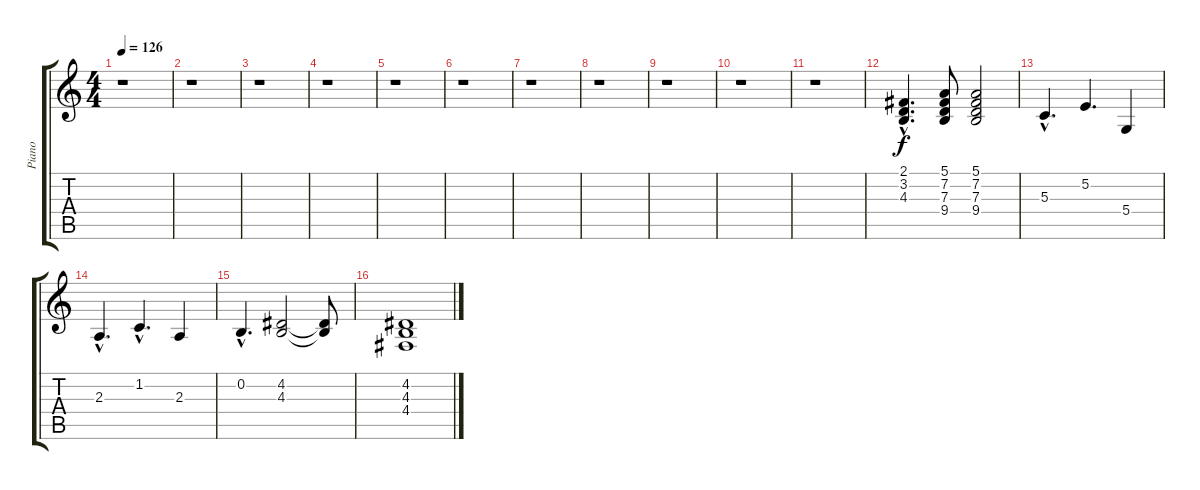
\track ("Piano" "Piano") {instrument acousticgrandpiano}
\staff {score tabs}
\tuning (E4 B3 G3 D3 A2 E2) {hide}
\ts (4 4)
\tempo 126
\clef g2
\ks c
r.1{dy f} |
r.1 |
r.1 |
r.1 |
r.1 |
r.1 |
r.1 |
r.1 |
r.1 |
r.1 |
r.1 |
(2.1{hac} 3.2{hac} 4.3{hac}).4{d} (5.1 7.2 7.3 9.4).8 (5.1 7.2 7.3 9.4).2 |
5.3{hac}.4{d} 5.2.4{d} 5.4.4 |
2.3{hac}.4{d} 1.2{hac}.4{d} 2.3.4 |
0.2{hac}.4{d} (4.2 4.3).2 (4.2{t} 4.3{t}).8 |
(4.2 4.3 4.4).1
